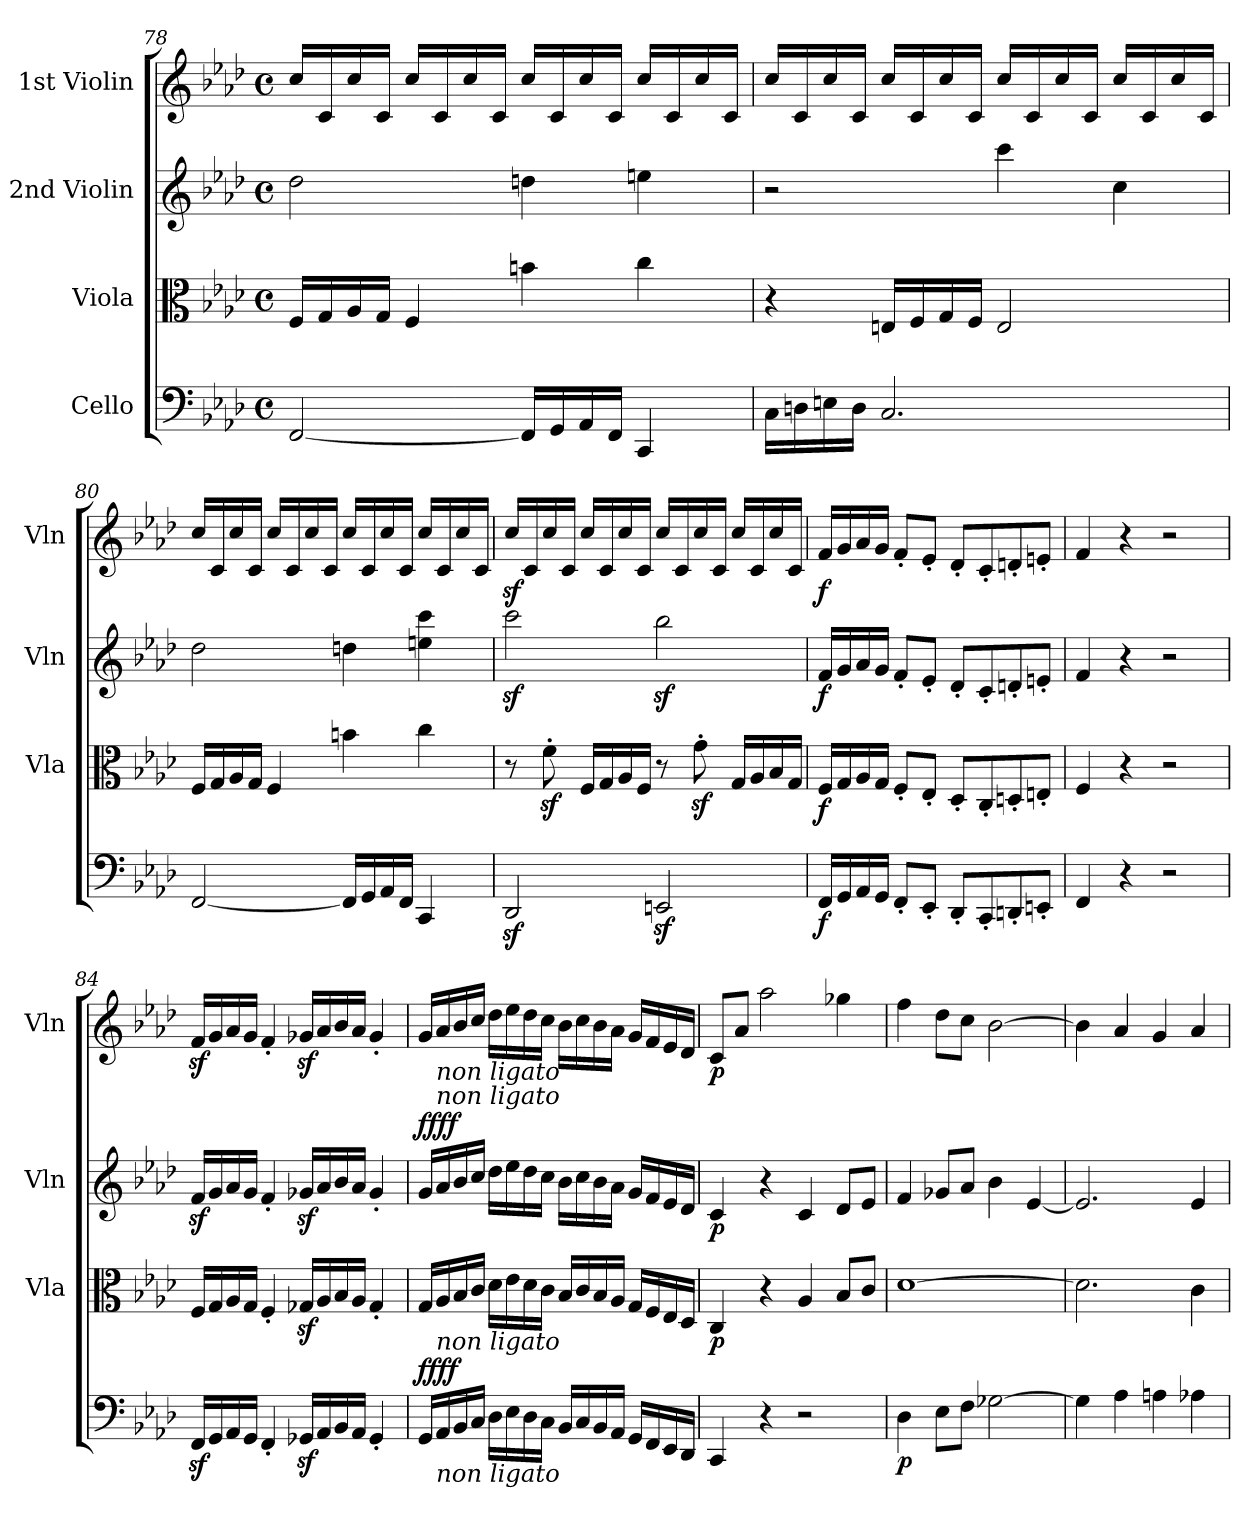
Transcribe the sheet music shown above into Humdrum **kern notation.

**kern	**dynam	**kern	**dynam	**kern	**dynam	**kern	**dynam
*part4	*part4	*part3	*part3	*part2	*part2	*part1	*part1
*staff4	*staff4	*staff3	*staff3	*staff2	*staff2	*staff1	*staff1
*I"Cello	*	*I"Viola	*	*I"2nd Violin	*	*I"1st Violin	*
*	*	*I'Vla	*	*I'Vln	*	*I'Vln	*
*clefF4	*	*clefC3	*	*clefG2	*	*clefG2	*
*k[b-e-a-d-]	*	*k[b-e-a-d-]	*	*k[b-e-a-d-]	*	*k[b-e-a-d-]	*
*M4/4	*	*M4/4	*	*M4/4	*	*M4/4	*
*met(c)	*	*met(c)	*	*met(c)	*	*met(c)	*
=78	=78	=78	=78	=78	=78	=78	=78
[2FF/	.	16F/LL	.	2dd-\	.	16cc/LL	.
.	.	16G/	.	.	.	16c/	.
.	.	16A-/	.	.	.	16cc/	.
.	.	16G/JJ	.	.	.	16c/JJ	.
.	.	4F/	.	.	.	16cc/LL	.
.	.	.	.	.	.	16c/	.
.	.	.	.	.	.	16cc/	.
.	.	.	.	.	.	16c/JJ	.
16FF/LL]	.	4bn\	.	4ddn\	.	16cc/LL	.
16GG/	.	.	.	.	.	16c/	.
16AA-/	.	.	.	.	.	16cc/	.
16FF/JJ	.	.	.	.	.	16c/JJ	.
4CC/	.	4cc\	.	4een\	.	16cc/LL	.
.	.	.	.	.	.	16c/	.
.	.	.	.	.	.	16cc/	.
.	.	.	.	.	.	16c/JJ	.
=79	=79	=79	=79	=79	=79	=79	=79
16C\LL	.	4r	.	2r	.	16cc/LL	.
16Dn\	.	.	.	.	.	16c/	.
16En\	.	.	.	.	.	16cc/	.
16D\JJ	.	.	.	.	.	16c/JJ	.
2.C/	.	16En/LL	.	.	.	16cc/LL	.
.	.	16F/	.	.	.	16c/	.
.	.	16G/	.	.	.	16cc/	.
.	.	16F/JJ	.	.	.	16c/JJ	.
.	.	2E/	.	4ccc\	.	16cc/LL	.
.	.	.	.	.	.	16c/	.
.	.	.	.	.	.	16cc/	.
.	.	.	.	.	.	16c/JJ	.
.	.	.	.	4cc\	.	16cc/LL	.
.	.	.	.	.	.	16c/	.
.	.	.	.	.	.	16cc/	.
.	.	.	.	.	.	16c/JJ	.
=80	=80	=80	=80	=80	=80	=80	=80
[2FF/	.	16F/LL	.	2dd-\	.	16cc/LL	.
.	.	16G/	.	.	.	16c/	.
.	.	16A-/	.	.	.	16cc/	.
.	.	16G/JJ	.	.	.	16c/JJ	.
.	.	4F/	.	.	.	16cc/LL	.
.	.	.	.	.	.	16c/	.
.	.	.	.	.	.	16cc/	.
.	.	.	.	.	.	16c/JJ	.
16FF/LL]	.	4bn\	.	4ddn\	.	16cc/LL	.
16GG/	.	.	.	.	.	16c/	.
16AA-/	.	.	.	.	.	16cc/	.
16FF/JJ	.	.	.	.	.	16c/JJ	.
4CC/	.	4cc\	.	4een\ 4ccc\	.	16cc/LL	.
.	.	.	.	.	.	16c/	.
.	.	.	.	.	.	16cc/	.
.	.	.	.	.	.	16c/JJ	.
=81	=81	=81	=81	=81	=81	=81	=81
2DD-z</	.	8r	.	2cccz<\	.	16ccz</LL	.
.	.	.	.	.	.	16c/	.
.	.	8fz<'\	.	.	.	16cc/	.
.	.	.	.	.	.	16c/JJ	.
.	.	16F/LL	.	.	.	16cc/LL	.
.	.	16G/	.	.	.	16c/	.
.	.	16A-/	.	.	.	16cc/	.
.	.	16F/JJ	.	.	.	16c/JJ	.
2EEnz</	.	8r	.	2bb-z<\	.	16cc/LL	.
.	.	.	.	.	.	16c/	.
.	.	8gz<'\	.	.	.	16cc/	.
.	.	.	.	.	.	16c/JJ	.
.	.	16G/LL	.	.	.	16cc/LL	.
.	.	16A-/	.	.	.	16c/	.
.	.	16B-/	.	.	.	16cc/	.
.	.	16G/JJ	.	.	.	16c/JJ	.
=82	=82	=82	=82	=82	=82	=82	=82
!	!LO:DY:b	!	!LO:DY:b	!	!LO:DY:b	!	!LO:DY:b
16FF/LL	f	16F/LL	f	16f/LL	f	16f/LL	f
16GG/	.	16G/	.	16g/	.	16g/	.
16AA-/	.	16A-/	.	16a-/	.	16a-/	.
16GG/JJ	.	16G/JJ	.	16g/JJ	.	16g/JJ	.
8FF'/L	.	8F'/L	.	8f'/L	.	8f'/L	.
8EE-'/J	.	8E-'/J	.	8e-'/J	.	8e-'/J	.
8DD-'/L	.	8D-'/L	.	8d-'/L	.	8d-'/L	.
8CC'/	.	8C'/	.	8c'/	.	8c'/	.
8DDn'/	.	8Dn'/	.	8dn'/	.	8dn'/	.
8EEn'/J	.	8En'/J	.	8en'/J	.	8en'/J	.
=83	=83	=83	=83	=83	=83	=83	=83
4FF/	.	4F/	.	4f/	.	4f/	.
4r	.	4r	.	4r	.	4r	.
2r	.	2r	.	2r	.	2r	.
=84	=84	=84	=84	=84	=84	=84	=84
16FFz</LL	.	16F/LL	.	16fz</LL	.	16fz</LL	.
16GG/	.	16G/	.	16g/	.	16g/	.
16AA-/	.	16A-/	.	16a-/	.	16a-/	.
16GG/JJ	.	16G/JJ	.	16g/JJ	.	16g/JJ	.
4FF'/	.	4F'/	.	4f'/	.	4f'/	.
16GG-Xz</LL	.	16G-Xz</LL	.	16g-Xz</LL	.	16g-Xz</LL	.
16AA-/	.	16A-/	.	16a-/	.	16a-/	.
16BB-/	.	16B-/	.	16b-/	.	16b-/	.
16AA-/JJ	.	16A-/JJ	.	16a-/JJ	.	16a-/JJ	.
4GG-'/	.	4G-'/	.	4g-'/	.	4g-'/	.
=85	=85	=85	=85	=85	=85	=85	=85
!	!LO:DY:b	!	!	!	!	!	!
!	!LO:DY:n=1:a	!	!	!	!LO:DY:b	!	!
!	!	!	!	!	!LO:DY:n=1:a	!	!
16GG/LL	ff ff	16G/LL	.	16g/LL	ff ff	16g/LL	.
!	!	!	!	!	!	!LO:TX:b:i:t=non ligato	!
!	!	!	!	!LO:TX:a:i:t=non ligato	!	!	!
!	!	!LO:TX:b:i:t=non ligato	!	!	!	!	!
!LO:TX:b:i:t=non ligato	!	!	!	!	!	!	!
16AA-/	.	16A-/	.	16a-/	.	16a-/	.
16BB-/	.	16B-/	.	16b-/	.	16b-/	.
16C/JJ	.	16c/JJ	.	16cc/JJ	.	16cc/JJ	.
16D-\LL	.	16d-\LL	.	16dd-\LL	.	16dd-\LL	.
16E-\	.	16e-\	.	16ee-\	.	16ee-\	.
16D-\	.	16d-\	.	16dd-\	.	16dd-\	.
16C\JJ	.	16c\JJ	.	16cc\JJ	.	16cc\JJ	.
16BB-/LL	.	16B-/LL	.	16b-\LL	.	16b-\LL	.
16C/	.	16c/	.	16cc\	.	16cc\	.
16BB-/	.	16B-/	.	16b-\	.	16b-\	.
16AA-/JJ	.	16A-/JJ	.	16a-\JJ	.	16a-\JJ	.
16GG/LL	.	16G/LL	.	16g/LL	.	16g/LL	.
16FF/	.	16F/	.	16f/	.	16f/	.
16EE-/	.	16E-/	.	16e-/	.	16e-/	.
16DD-/JJ	.	16D-/JJ	.	16d-/JJ	.	16d-/JJ	.
=86	=86	=86	=86	=86	=86	=86	=86
!	!	!	!LO:DY:b	!	!LO:DY:b	!	!LO:DY:b
4CC/	.	4C/	p	4c/	p	8c/L	p
.	.	.	.	.	.	8a-/J	.
4r	.	4r	.	4r	.	2aa-\	.
2r	.	4A-/	.	4c/	.	.	.
.	.	8B-/L	.	8d-/L	.	4gg-X\	.
.	.	8c/J	.	8e-/J	.	.	.
=87	=87	=87	=87	=87	=87	=87	=87
!	!LO:DY:b	!	!	!	!	!	!
4D-\	p	[1d-	.	4f/	.	4ff\	.
8E-\L	.	.	.	8g-X/L	.	8dd-\L	.
8F\J	.	.	.	8a-/J	.	8cc\J	.
[2G-X\	.	.	.	4b-\	.	[2b-\	.
.	.	.	.	[4e-/	.	.	.
=88	=88	=88	=88	=88	=88	=88	=88
4G-\]	.	2.d-\]	.	2.e-/]	.	4b-\]	.
4A-\	.	.	.	.	.	4a-/	.
4An\	.	.	.	.	.	4g/	.
4A-X\	.	4c\	.	4e-/	.	4a-/	.
=	=	=	=	=	=	=	=
*-	*-	*-	*-	*-	*-	*-	*-
